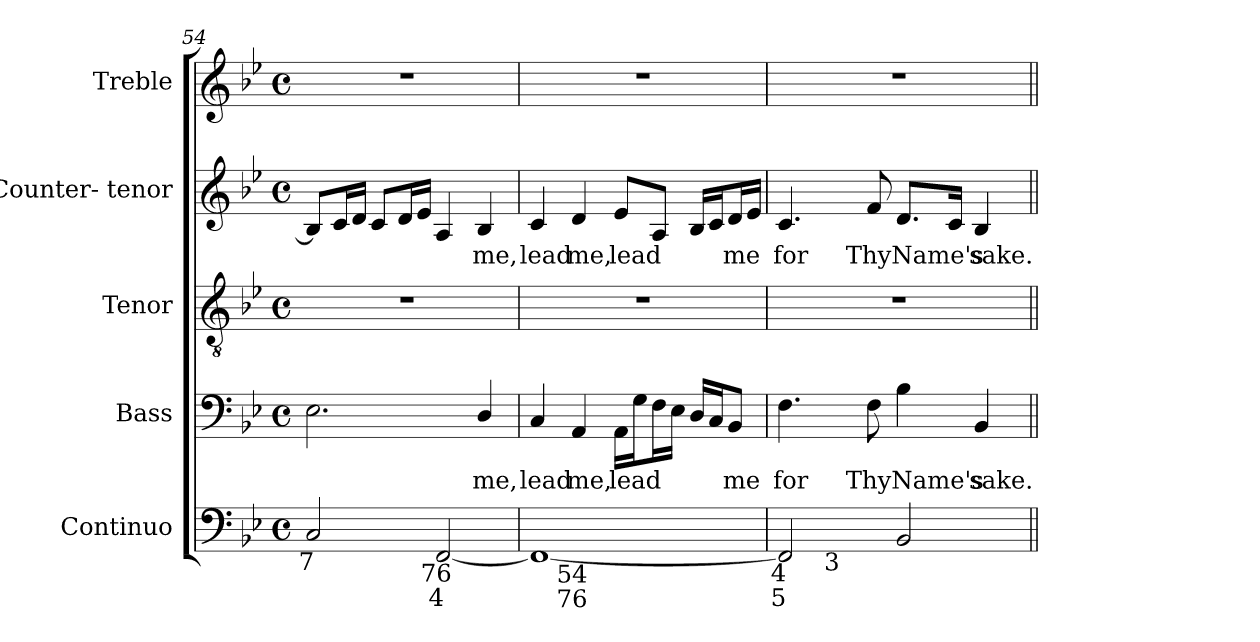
**kern	**kern	**text	**kern	**kern	**text	**kern
*part5	*part4	*part4	*part3	*part2	*part2	*part1
*staff5	*staff4	*staff4	*staff3	*staff2	*staff2	*staff1
*I"Continuo	*I"Bass	*	*I"Tenor	*I"Counter- tenor	*	*I"Treble
*I'C.	*I'B.	*	*I'T.	*I'Ct.	*	*I'Tr.
*clefF4	*clefF4	*	*clefGv2	*clefG2	*	*clefG2
*	*	*	*ITrd7c12	*	*	*
*k[b-e-]	*k[b-e-]	*	*k[b-e-]	*k[b-e-]	*	*k[b-e-]
*B-:	*B-:	*	*B-:	*B-:	*	*B-:
*M4/4	*M4/4	*	*M4/4	*M4/4	*	*M4/4
*met(c)	*met(c)	*	*met(c)	*met(c)	*	*met(c)
=54	=54	=54	=54	=54	=54	=54
!LO:TX:b:cj:t=7	!	!	!	!	!	!
2Ci/	2.E-i\	.	1r	8B-i/L]	.	1r
.	.	.	.	16ci/L	.	.
.	.	.	.	16di/JJ	.	.
.	.	.	.	8ci/L	.	.
.	.	.	.	16di/L	.	.
.	.	.	.	16e-i/JJ	.	.
!LO:TX:b:cj:t=76	!	!	!	!	!	!
!LO:TX:b:cj:t=4	!	!	!	!	!	!
[2FFi/	.	.	.	4Ai/	.	.
!	!	!LO:LY:b:color=#000000	!	!	!	!
!	!	!	!	!	!LO:LY:b:color=#000000	!
.	4Di/	me,	.	4B-i/	me,	.
=55	=55	=55	=55	=55	=55	=55
!	!	!LO:LY:b:color=#000000	!	!	!	!
!LO:TX:b:cj:t=34	!	!	!	!	!	!
!LO:TX:b:cj:t=56	!	!	!	!	!	!
!	!	!	!	!	!LO:LY:b:color=#000000	!
*^	*	*	*	*	*	*
1FFi_	4ryy	4Ci/	lead	1r	4ci/	lead	1r
!	!	!	!LO:LY:b:color=#000000	!	!	!	!
!	!LO:TX:b:cj:t=54	!	!	!	!	!	!
!	!LO:TX:b:cj:t=76	!	!	!	!	!	!
!	!	!	!	!	!	!LO:LY:b:color=#000000	!
.	2.ryy	4AAi/	me,	.	4di/	me,	.
!	!	!	!LO:LY:b:color=#000000	!	!	!	!
!	!	!	!	!	!	!LO:LY:b:color=#000000	!
.	.	16AAi\LL	lead	.	8e-i/L	lead	.
.	.	16Gi\J	.	.	.	.	.
.	.	16Fi\L	.	.	8Ai/J	.	.
.	.	16E-i\JJ	.	.	.	.	.
.	.	16Di/LL	.	.	16B-i/LL	.	.
.	.	16Ci/J	.	.	16ci/J	.	.
!	!	!	!LO:LY:b:color=#000000	!	!	!	!
!	!	!	!	!	!	!LO:LY:b:color=#000000	!
.	.	8BB-i/J	me	.	16di/L	me	.
.	.	.	.	.	16e-i/JJ	.	.
=56	=56	=56	=56	=56	=56	=56	=56
!	!	!	!LO:LY:b:color=#000000	!	!	!	!
!LO:TX:b:cj:t=4	!	!	!	!	!	!	!
!LO:TX:b:cj:t=5	!	!	!	!	!	!	!
!	!	!	!	!	!	!LO:LY:b:color=#000000	!
2FFi/]	8ryy	4.Fi\	for	1r	4.ci/	for	1r
.	32ryy	.	.	.	.	.	.
.	64ryy	.	.	.	.	.	.
.	128ryy	.	.	.	.	.	.
.	512.ryy	.	.	.	.	.	.
!	!LO:TX:b:cj:t=3	!	!	!	!	!	!
.	2ryy	.	.	.	.	.	.
!	!	!	!LO:LY:b:color=#000000	!	!	!	!
!	!	!	!	!	!	!LO:LY:b:color=#000000	!
.	.	8Fi\	Thy	.	8fi/	Thy	.
!	!	!	!LO:LY:b:color=#000000	!	!	!	!
!	!	!	!	!	!	!LO:LY:b:color=#000000	!
2BB-i/	.	4B-i\	Name's	.	8.di/L	Name's	.
.	4ryy	.	.	.	.	.	.
.	.	.	.	.	16ci/Jk	.	.
!	!	!	!LO:LY:b:color=#000000	!	!	!	!
!	!	!	!	!	!	!LO:LY:b:color=#000000	!
.	.	4BB-i/	sake.	.	4B-i/	sake.	.
.	16ryy	.	.	.	.	.	.
.	256ryy	.	.	.	.	.	.
.	1024ryy	.	.	.	.	.	.
*v	*v	*	*	*	*	*	*
=||	=||	=||	=||	=||	=||	=||
*-	*-	*-	*-	*-	*-	*-
